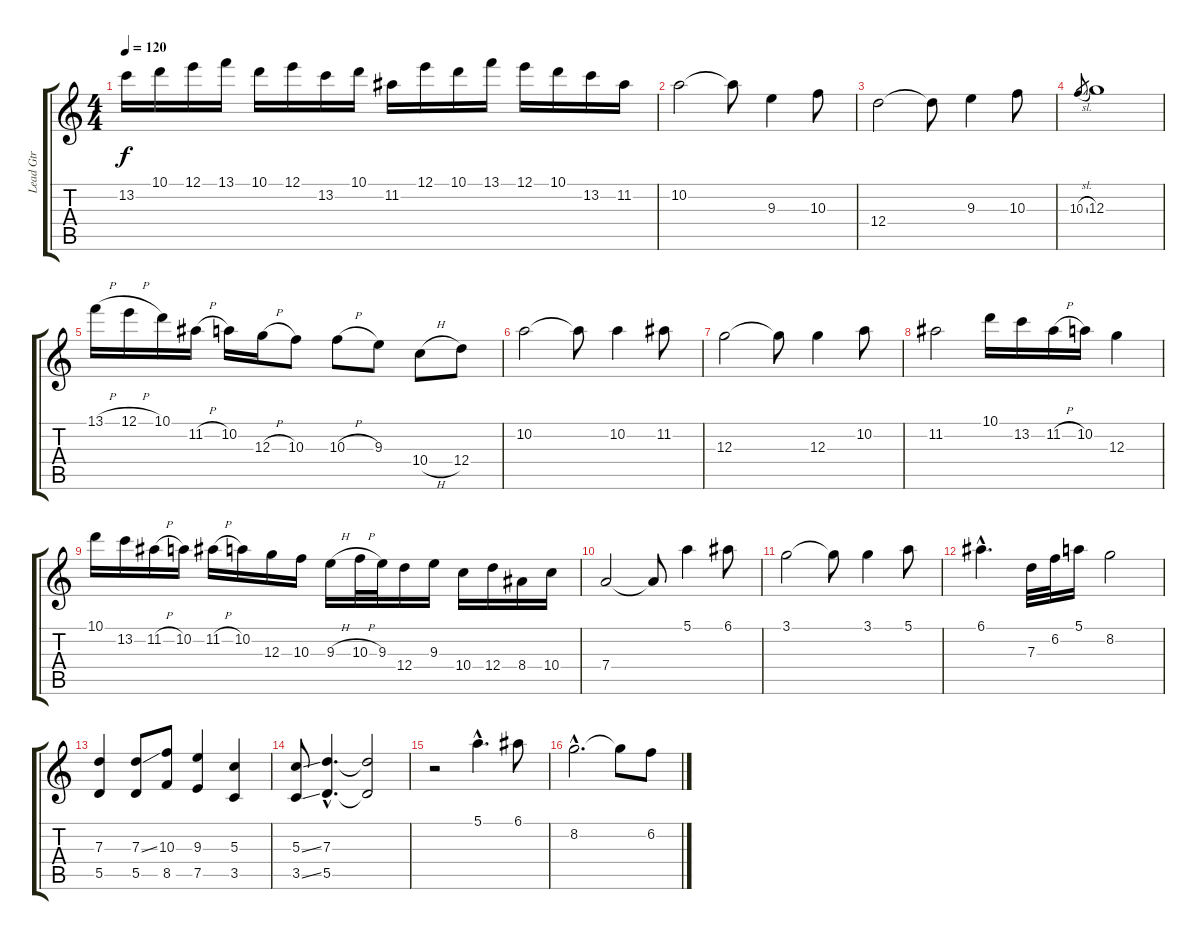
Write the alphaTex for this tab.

\track ("Lead Gtr" "Lead Gtr") {instrument acousticguitarsteel}
\staff {score tabs}
\tuning (E4 B3 G3 D3 A2 E2) {hide}
\ts (4 4)
\tempo 120
\clef g2
\ks c
13.2.16{dy f} 10.1.16 12.1.16 13.1.16 10.1.16 12.1.16 13.2.16 10.1.16 11.2.16 12.1.16 10.1.16 13.1.16 12.1.16 10.1.16 13.2.16 11.2.16 |
10.2.2 10.2{t}.8 9.3.4 10.3.8 |
12.4.2 12.4{t}.8 9.3.4 10.3.8 |
10.3{sl}.8{gr} 12.3.1 |
13.1{h}.16 12.1{h}.16 10.1.16 11.2{h}.16 10.2.16 12.3{h}.16 10.3.8 10.3{h}.8 9.3.8 10.4{h}.8 12.4.8 |
10.2.2 10.2{t}.8 10.2.4 11.2.8 |
12.3.2 12.3{t}.8 12.3.4 10.2.8 |
11.2.2 10.1.16 13.2.16 11.2{h}.16 10.2.16 12.3.4 |
10.1.16 13.2.16 11.2{h}.16 10.2.16 11.2{h}.16 10.2.16 12.3.16 10.3.16 9.3{h}.16 10.3{h}.32 9.3.32 12.4.16 9.3.16 10.4.16 12.4.16 8.4.16 10.4.16 |
7.4.2 7.4{t}.8 5.1.4 6.1.8 |
3.1.2 3.1{t}.8 3.1.4 5.1.8 |
6.1{hac}.4{d} 7.3.32 6.2.32 5.1.16 8.2.2 |
(7.3 5.5).4 (7.3{ss} 5.5).8 (10.3 8.5).8 (9.3 7.5).4 (5.3 3.5).4 |
(5.3{ss} 3.5{ss}).8 (7.3{hac} 5.5{hac}).4{d} (7.3{t} 5.5{t}).2 |
r.2 5.1{hac}.4{d} 6.1.8 |
8.2{hac}.2{d} 8.2{t}.8 6.2.8
